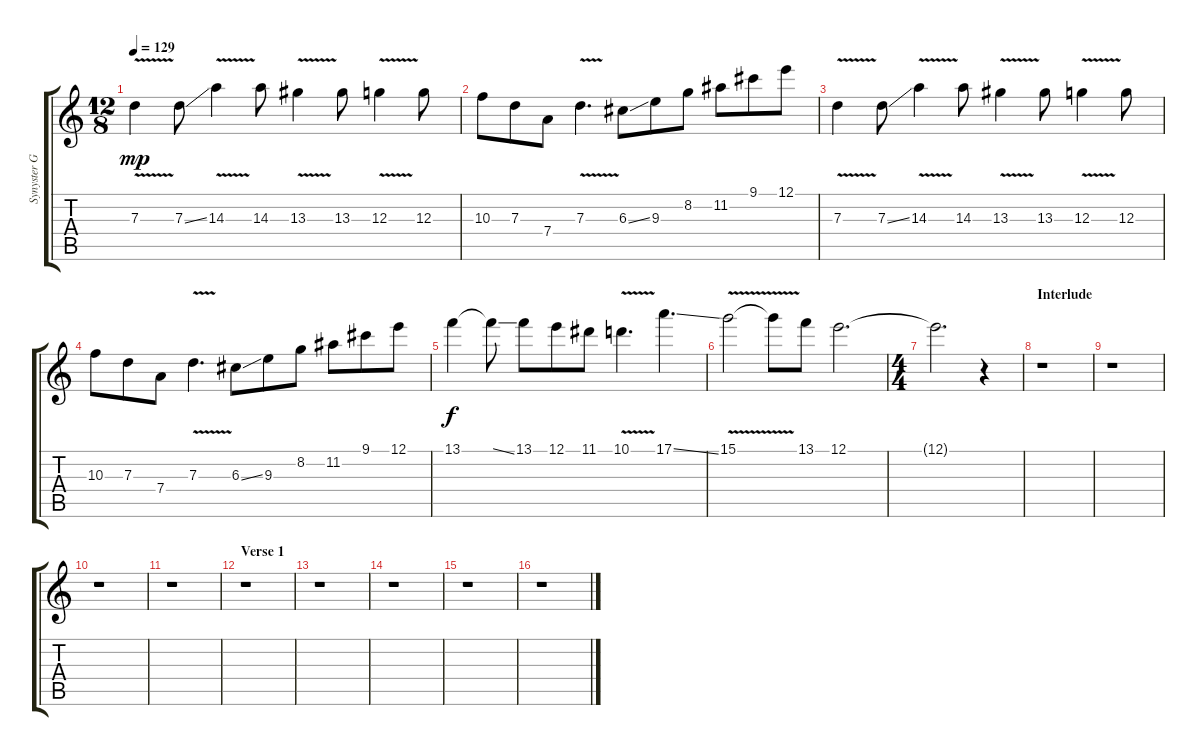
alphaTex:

\track ("Synyster Gates (Lead Guitar 1)" "Synyster G") {instrument distortionguitar}
\staff {score tabs}
\tuning (E4 B3 G3 D3 A2 D2) {hide}
\ts (12 8)
\tempo 129
\clef g2
\ks c
7.3{v}.4{dy mp} 7.3{ss}.8 14.3{v}.4 14.3.8 13.3{v}.4 13.3.8 12.3{v}.4 12.3.8 |
10.3.8 7.3.8 7.4.8 7.3{v}.4{d} 6.3{ss}.8 9.3.8 8.2.8 11.2.8 9.1.8 12.1.8 |
7.3{v}.4 7.3{ss}.8 14.3{v}.4 14.3.8 13.3{v}.4 13.3.8 12.3{v}.4 12.3.8 |
10.3.8 7.3.8 7.4.8 7.3{v}.4{d} 6.3{ss}.8 9.3.8 8.2.8 11.2.8 9.1.8 12.1.8 |
13.1.4{dy f} 13.1{ss t}.8 13.1.8 12.1.8 11.1.8 10.1{v}.4{d} 17.1{ss}.4{d} |
15.1{v}.2 15.1{t}.8 13.1.8 12.1.2{d} |
\ts (4 4)
12.1{t}.2{d} r.4 |
\section ("" "Interlude")
r.1 |
r.1 |
r.1 |
r.1 |
\section ("" "Verse 1")
r.1 |
r.1 |
r.1 |
r.1 |
r.1
